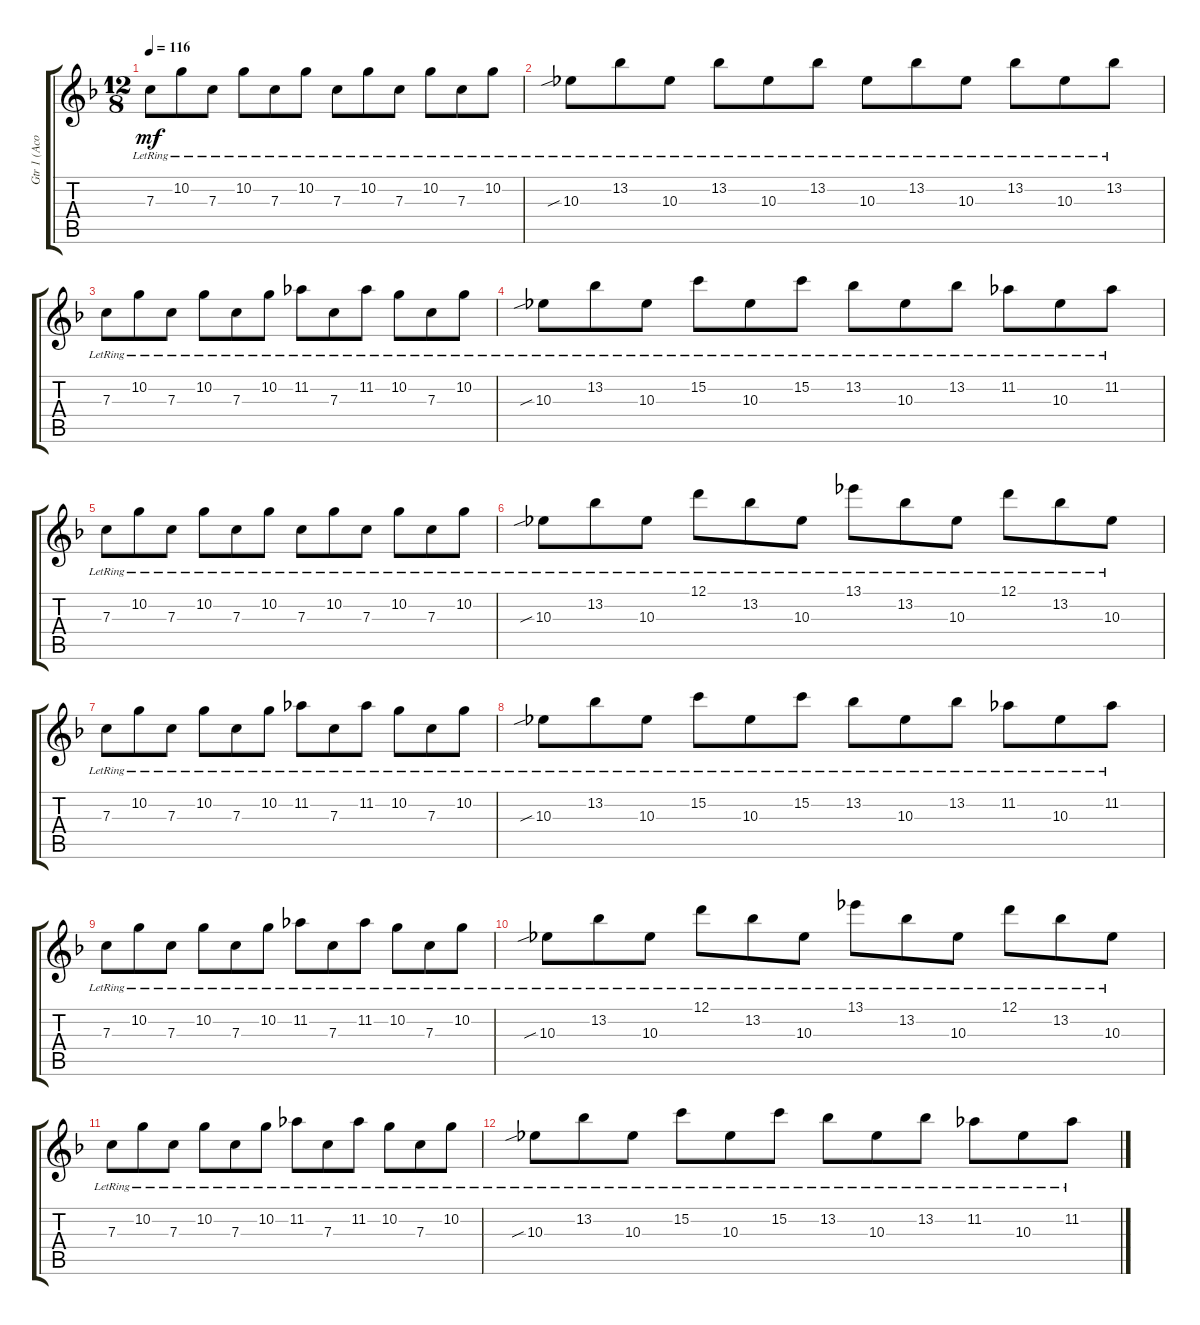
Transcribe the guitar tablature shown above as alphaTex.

\track ("Gtr 1 (Acoustic)" "Gtr 1 (Aco") {instrument acousticguitarsteel}
\staff {score tabs}
\tuning (D4 A3 F3 C3 G2 C2) {hide}
\ts (12 8)
\tempo 116
\clef g2
\ks f
7.3{lr}.8{dy mf} 10.2{lr}.8 7.3{lr}.8 10.2{lr}.8 7.3{lr}.8 10.2{lr}.8 7.3{lr}.8 10.2{lr}.8 7.3{lr}.8 10.2{lr}.8 7.3{lr}.8 10.2{lr}.8 |
10.3{sib lr}.8 13.2{lr}.8 10.3{lr}.8 13.2{lr}.8 10.3{lr}.8 13.2{lr}.8 10.3{lr}.8 13.2{lr}.8 10.3{lr}.8 13.2{lr}.8 10.3{lr}.8 13.2{lr}.8 |
7.3{lr}.8 10.2{lr}.8 7.3{lr}.8 10.2{lr}.8 7.3{lr}.8 10.2{lr}.8 11.2{lr}.8 7.3{lr}.8 11.2{lr}.8 10.2{lr}.8 7.3{lr}.8 10.2{lr}.8 |
10.3{sib lr}.8 13.2{lr}.8 10.3{lr}.8 15.2{lr}.8 10.3{lr}.8 15.2{lr}.8 13.2{lr}.8 10.3{lr}.8 13.2{lr}.8 11.2{lr}.8 10.3{lr}.8 11.2{lr}.8 |
7.3{lr}.8 10.2{lr}.8 7.3{lr}.8 10.2{lr}.8 7.3{lr}.8 10.2{lr}.8 7.3{lr}.8 10.2{lr}.8 7.3{lr}.8 10.2{lr}.8 7.3{lr}.8 10.2{lr}.8 |
10.3{sib lr}.8 13.2{lr}.8 10.3{lr}.8 12.1{lr}.8 13.2{lr}.8 10.3{lr}.8 13.1{lr}.8 13.2{lr}.8 10.3{lr}.8 12.1{lr}.8 13.2{lr}.8 10.3{lr}.8 |
7.3{lr}.8 10.2{lr}.8 7.3{lr}.8 10.2{lr}.8 7.3{lr}.8 10.2{lr}.8 11.2{lr}.8 7.3{lr}.8 11.2{lr}.8 10.2{lr}.8 7.3{lr}.8 10.2{lr}.8 |
10.3{sib lr}.8 13.2{lr}.8 10.3{lr}.8 15.2{lr}.8 10.3{lr}.8 15.2{lr}.8 13.2{lr}.8 10.3{lr}.8 13.2{lr}.8 11.2{lr}.8 10.3{lr}.8 11.2{lr}.8 |
7.3{lr}.8 10.2{lr}.8 7.3{lr}.8 10.2{lr}.8 7.3{lr}.8 10.2{lr}.8 11.2{lr}.8 7.3{lr}.8 11.2{lr}.8 10.2{lr}.8 7.3{lr}.8 10.2{lr}.8 |
10.3{sib lr}.8 13.2{lr}.8 10.3{lr}.8 12.1{lr}.8 13.2{lr}.8 10.3{lr}.8 13.1{lr}.8 13.2{lr}.8 10.3{lr}.8 12.1{lr}.8 13.2{lr}.8 10.3{lr}.8 |
7.3{lr}.8 10.2{lr}.8 7.3{lr}.8 10.2{lr}.8 7.3{lr}.8 10.2{lr}.8 11.2{lr}.8 7.3{lr}.8 11.2{lr}.8 10.2{lr}.8 7.3{lr}.8 10.2{lr}.8 |
10.3{sib lr}.8 13.2{lr}.8 10.3{lr}.8 15.2{lr}.8 10.3{lr}.8 15.2{lr}.8 13.2{lr}.8 10.3{lr}.8 13.2{lr}.8 11.2{lr}.8 10.3{lr}.8 11.2{lr}.8
